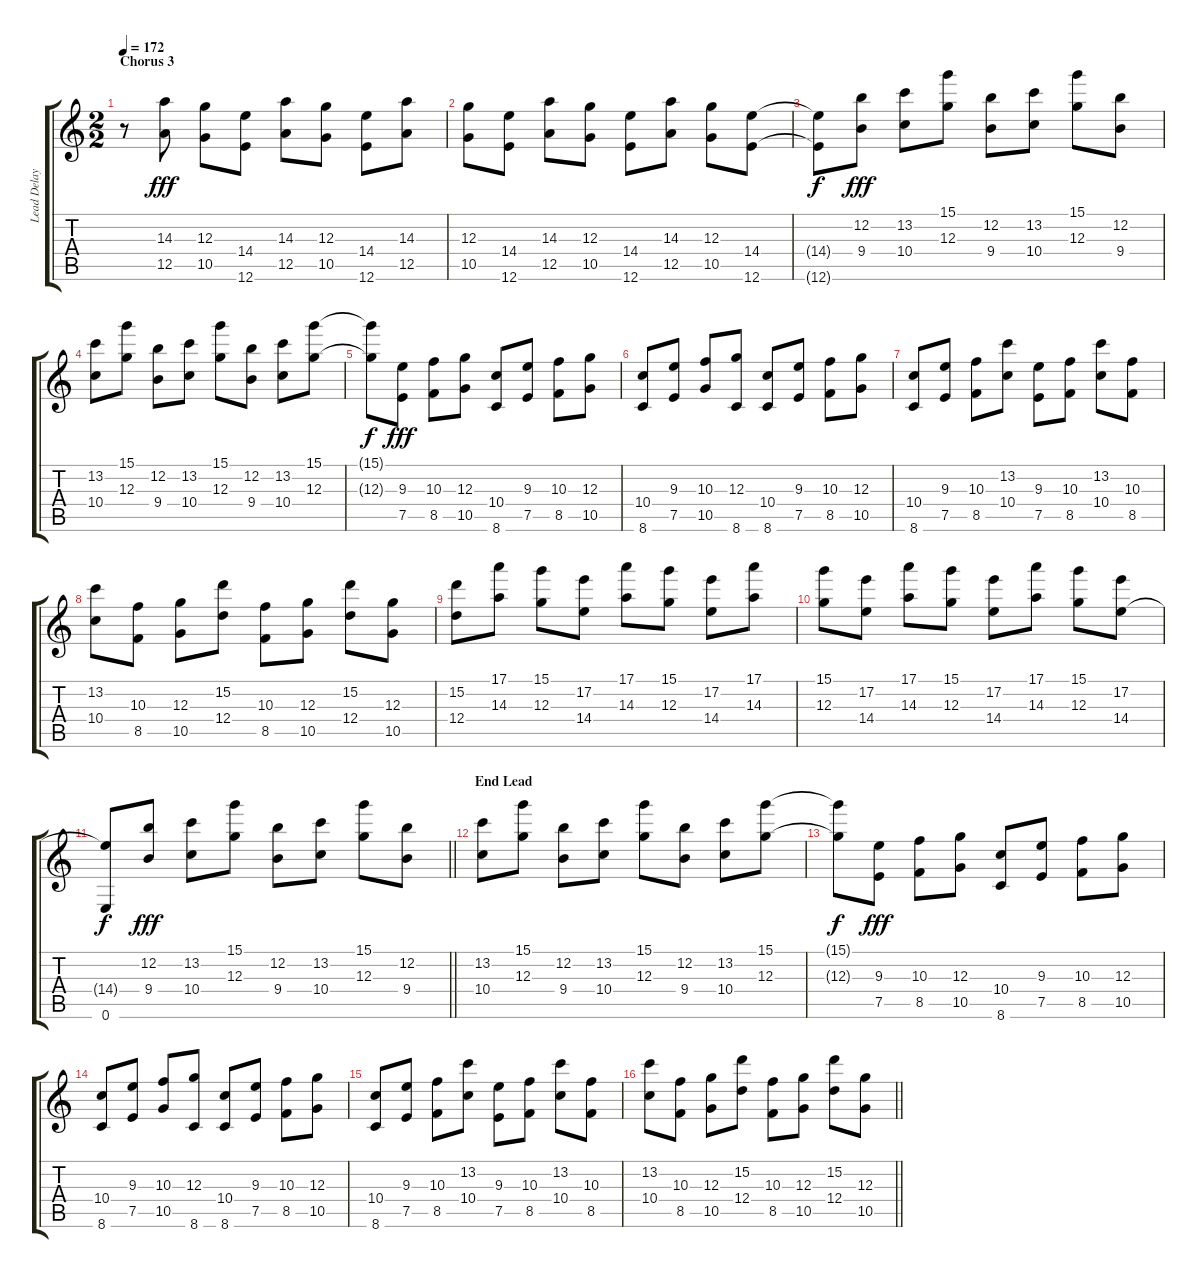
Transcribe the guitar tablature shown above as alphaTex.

\track ("Lead Delay" "Lead Delay") {instrument overdrivenguitar}
\staff {score tabs}
\tuning (E4 B3 G3 D3 A2 E2) {hide}
\ts (2 2)
\section ("" "Chorus 3")
\tempo 172
\clef g2
\ks c
r.8{dy mp} (14.3 12.5).8{dy fff} (12.3 10.5).8 (14.4 12.6).8 (14.3 12.5).8 (12.3 10.5).8 (14.4 12.6).8 (14.3 12.5).8 |
(12.3 10.5).8 (14.4 12.6).8 (14.3 12.5).8 (12.3 10.5).8 (14.4 12.6).8 (14.3 12.5).8 (12.3 10.5).8 (14.4 12.6).8 |
(14.4{t} 12.6{t}).8{dy f} (12.2 9.4).8{dy fff} (13.2 10.4).8 (15.1 12.3).8 (12.2 9.4).8 (13.2 10.4).8 (15.1 12.3).8 (12.2 9.4).8 |
(13.2 10.4).8 (15.1 12.3).8 (12.2 9.4).8 (13.2 10.4).8 (15.1 12.3).8 (12.2 9.4).8 (13.2 10.4).8 (15.1 12.3).8 |
(15.1{t} 12.3{t}).8{dy f} (9.3 7.5).8{dy fff} (10.3 8.5).8 (12.3 10.5).8 (10.4 8.6).8 (9.3 7.5).8 (10.3 8.5).8 (12.3 10.5).8 |
(10.4 8.6).8 (9.3 7.5).8 (10.3 10.5).8 (12.3 8.6).8 (10.4 8.6).8 (9.3 7.5).8 (10.3 8.5).8 (12.3 10.5).8 |
(10.4 8.6).8 (9.3 7.5).8 (10.3 8.5).8 (13.2 10.4).8 (9.3 7.5).8 (10.3 8.5).8 (13.2 10.4).8 (10.3 8.5).8 |
(13.2 10.4).8 (10.3 8.5).8 (12.3 10.5).8 (15.2 12.4).8 (10.3 8.5).8 (12.3 10.5).8 (15.2 12.4).8 (12.3 10.5).8 |
(15.2 12.4).8 (17.1 14.3).8 (15.1 12.3).8 (17.2 14.4).8 (17.1 14.3).8 (15.1 12.3).8 (17.2 14.4).8 (17.1 14.3).8 |
(15.1 12.3).8 (17.2 14.4).8 (17.1 14.3).8 (15.1 12.3).8 (17.2 14.4).8 (17.1 14.3).8 (15.1 12.3).8 (17.2 14.4).8 |
\barLineRight lightlight
(14.4{t} 0.6).8{dy f} (12.2 9.4).8{dy fff} (13.2 10.4).8 (15.1 12.3).8 (12.2 9.4).8 (13.2 10.4).8 (15.1 12.3).8 (12.2 9.4).8 |
\section ("" "End Lead")
(13.2 10.4).8 (15.1 12.3).8 (12.2 9.4).8 (13.2 10.4).8 (15.1 12.3).8 (12.2 9.4).8 (13.2 10.4).8 (15.1 12.3).8 |
(15.1{t} 12.3{t}).8{dy f} (9.3 7.5).8{dy fff} (10.3 8.5).8 (12.3 10.5).8 (10.4 8.6).8 (9.3 7.5).8 (10.3 8.5).8 (12.3 10.5).8 |
(10.4 8.6).8 (9.3 7.5).8 (10.3 10.5).8 (12.3 8.6).8 (10.4 8.6).8 (9.3 7.5).8 (10.3 8.5).8 (12.3 10.5).8 |
(10.4 8.6).8 (9.3 7.5).8 (10.3 8.5).8 (13.2 10.4).8 (9.3 7.5).8 (10.3 8.5).8 (13.2 10.4).8 (10.3 8.5).8 |
\barLineRight lightlight
(13.2 10.4).8 (10.3 8.5).8 (12.3 10.5).8 (15.2 12.4).8 (10.3 8.5).8 (12.3 10.5).8 (15.2 12.4).8 (12.3 10.5).8
